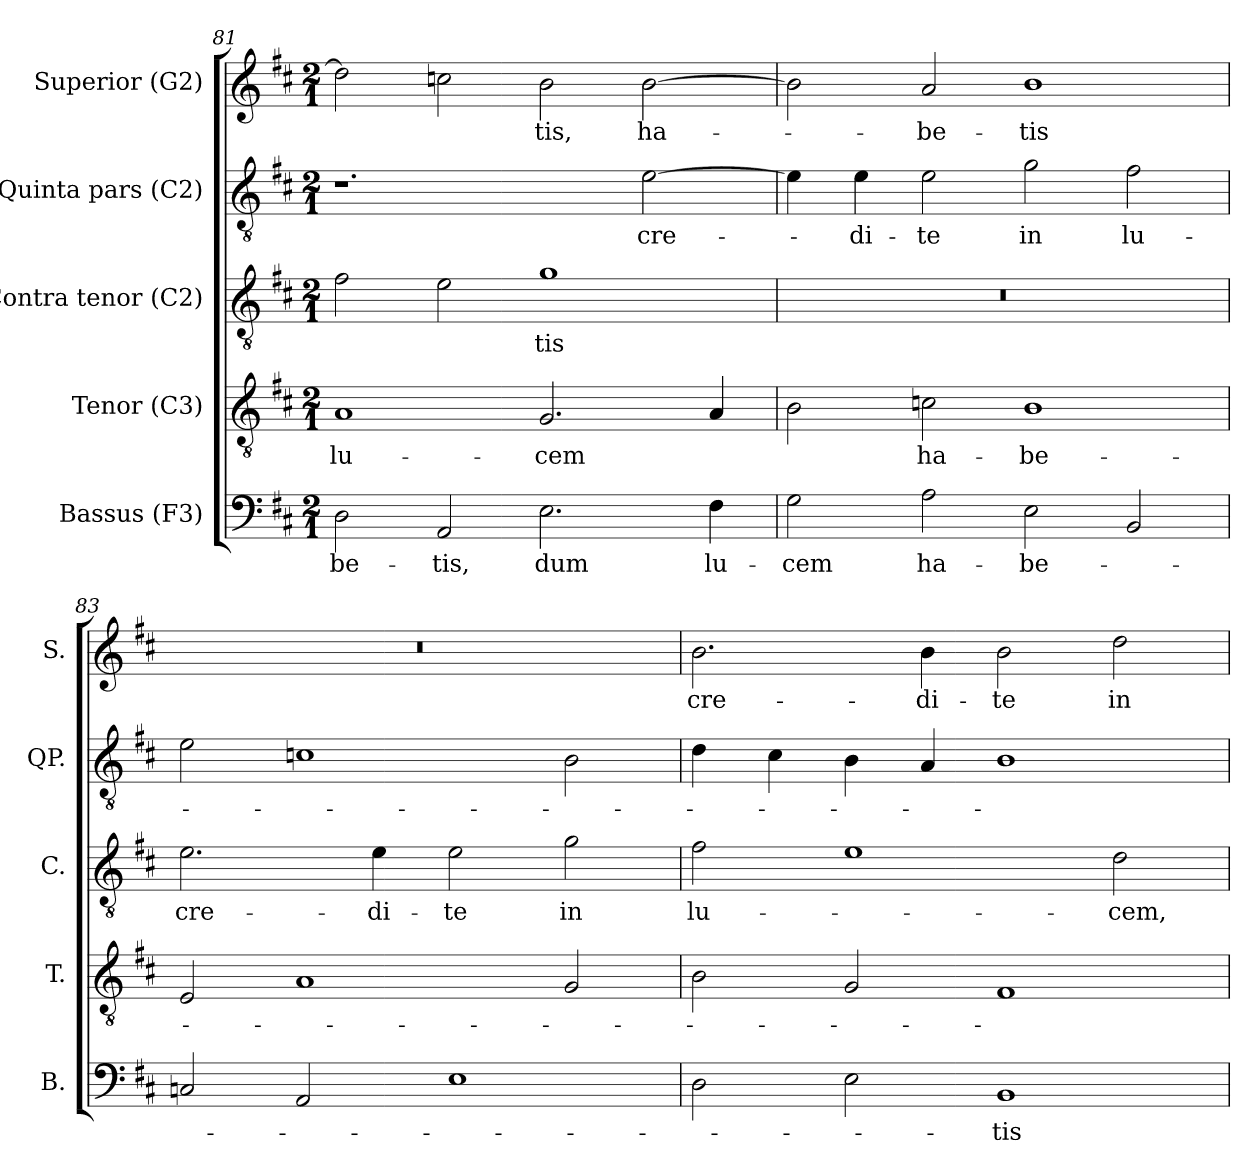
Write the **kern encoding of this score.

**kern	**text	**kern	**text	**kern	**text	**kern	**text	**kern	**text
*part5	*part5	*part4	*part4	*part3	*part3	*part2	*part2	*part1	*part1
*staff5	*staff5	*staff4	*staff4	*staff3	*staff3	*staff2	*staff2	*staff1	*staff1
*I"Bassus (F3)	*	*I"Tenor (C3)	*	*I"Contra tenor (C2)	*	*I"Quinta pars (C2)	*	*I"Superior (G2)	*
*I'B.	*	*I'T.	*	*I'C.	*	*I'QP.	*	*I'S.	*
!!LO:LB:g=z
*clefF4	*	*clefGv2	*	*clefGv2	*	*clefGv2	*	*clefG2	*
*	*	*ITrd7c12	*	*ITrd7c12	*	*ITrd7c12	*	*	*
*k[f#c#]	*	*k[f#c#]	*	*k[f#c#]	*	*k[f#c#]	*	*k[f#c#]	*
*D:	*	*D:	*	*D:	*	*D:	*	*D:	*
*M2/1	*	*M2/1	*	*M2/1	*	*M2/1	*	*M2/1	*
=81	=81	=81	=81	=81	=81	=81	=81	=81	=81
!	!LO:LY:b:color=#000000	!	!	!	!	!	!	!	!
!	!	!	!LO:LY:b:color=#000000	!	!	!	!	!	!
2Di\	-be-	1AAi	lu-	2F#i\	.	1.r	.	2ddi\]	.
!	!LO:LY:b:color=#000000	!	!	!	!	!	!	!	!
2AAi/	-tis,	.	.	2Ei\	.	.	.	2ccni\	.
!	!LO:LY:b:color=#000000	!	!	!	!	!	!	!	!
!	!	!	!LO:LY:b:color=#000000	!	!	!	!	!	!
!	!	!	!	!	!LO:LY:b:color=#000000	!	!	!	!
!	!	!	!	!	!	!	!	!	!LO:LY:b:color=#000000
2.Ei\	dum	2.GGi/	-cem	1Gi	-tis	.	.	2bi\	-tis,
!	!	!	!	!	!	!	!LO:LY:b:color=#000000	!	!
!	!	!	!	!	!	!	!	!	!LO:LY:b:color=#000000
.	.	.	.	.	.	[2Ei\	cre-	[2bi\	ha-
!	!LO:LY:b:color=#000000	!	!	!	!	!	!	!	!
4F#i\	lu-	4AAi/	.	.	.	.	.	.	.
=82	=82	=82	=82	=82	=82	=82	=82	=82	=82
!	!LO:LY:b:color=#000000	!	!	!LO:N:vis=1	!	!	!	!	!
2Gi\	-cem	2BBi\	.	0r	.	4Ei\]	.	2bi\]	.
!	!	!	!	!	!	!	!LO:LY:b:color=#000000	!	!
.	.	.	.	.	.	4Ei\	-di-	.	.
!	!LO:LY:b:color=#000000	!	!	!	!	!	!	!	!
!	!	!	!LO:LY:b:color=#000000	!	!	!	!	!	!
!	!	!	!	!	!	!	!LO:LY:b:color=#000000	!	!
!	!	!	!	!	!	!	!	!	!LO:LY:b:color=#000000
2Ai\	ha-	2Ci\	ha-	.	.	2Ei\	-te	2ai/	-be-
!	!LO:LY:b:color=#000000	!	!	!	!	!	!	!	!
!	!	!	!LO:LY:b:color=#000000	!	!	!	!	!	!
!	!	!	!	!	!	!	!LO:LY:b:color=#000000	!	!
!	!	!	!	!	!	!	!	!	!LO:LY:b:color=#000000
2Ei\	-be-	1BBi	-be-	.	.	2Gi\	in	1bi	-tis
!	!	!	!	!	!	!	!LO:LY:b:color=#000000	!	!
2BBi/	.	.	.	.	.	2F#i\	lu-	.	.
=83	=83	=83	=83	=83	=83	=83	=83	=83	=83
!	!	!	!	!	!LO:LY:b:color=#000000	!	!	!LO:N:vis=1	!
2Ci/	.	2EEi/	.	2.Ei\	cre-	2Ei\	.	0r	.
2AAi/	.	1AAi	.	.	.	1Ci	.	.	.
!	!	!	!	!	!LO:LY:b:color=#000000	!	!	!	!
.	.	.	.	4Ei\	-di-	.	.	.	.
!	!	!	!	!	!LO:LY:b:color=#000000	!	!	!	!
1Ei	.	.	.	2Ei\	-te	.	.	.	.
!	!	!	!	!	!LO:LY:b:color=#000000	!	!	!	!
.	.	2GGi/	.	2Gi\	in	2BBi\	.	.	.
=84	=84	=84	=84	=84	=84	=84	=84	=84	=84
!	!	!	!	!	!LO:LY:b:color=#000000	!	!	!	!
!	!	!	!	!	!	!	!	!	!LO:LY:b:color=#000000
2Di\	.	2BBi\	.	2F#i\	lu-	4Di\	.	2.bi\	cre-
.	.	.	.	.	.	4C#i\	.	.	.
2Ei\	.	2GGi/	.	1Ei	.	4BBi\	.	.	.
!	!	!	!	!	!	!	!	!	!LO:LY:b:color=#000000
.	.	.	.	.	.	4AAi/	.	4bi\	-di-
!	!LO:LY:b:color=#000000	!	!	!	!	!	!	!	!
!	!	!	!	!	!	!	!	!	!LO:LY:b:color=#000000
1BBi	-tis	1FF#i	.	.	.	1BBi	.	2bi\	-te
!	!	!	!	!	!LO:LY:b:color=#000000	!	!	!	!
!	!	!	!	!	!	!	!	!	!LO:LY:b:color=#000000
.	.	.	.	2Di\	-cem,	.	.	2ddi\	in
=	=	=	=	=	=	=	=	=	=
*-	*-	*-	*-	*-	*-	*-	*-	*-	*-
